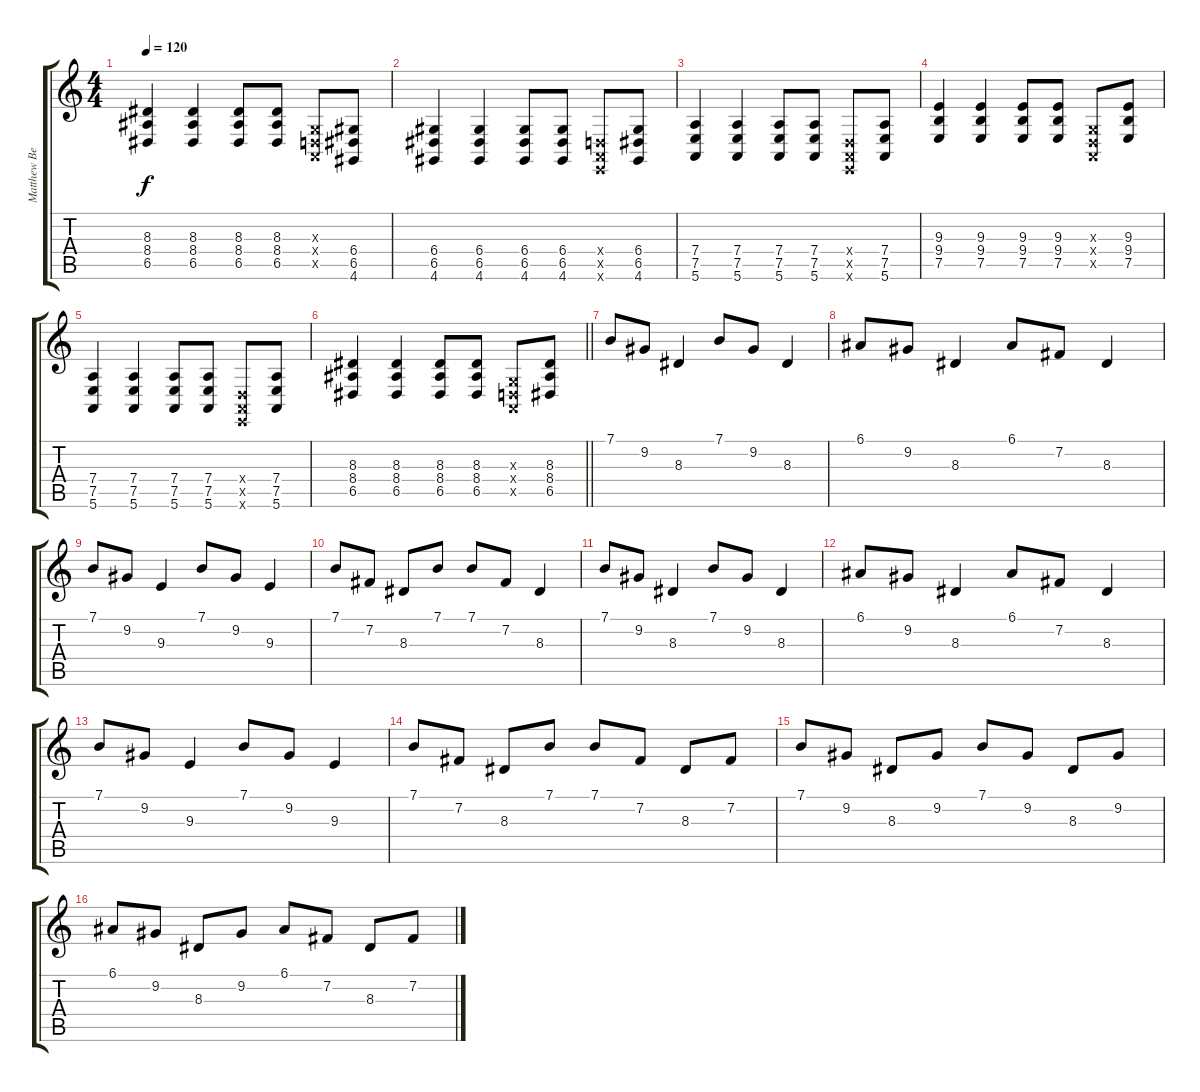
\track ("Matthew Bellamy" "Matthew Be") {instrument pad1newage}
\staff {score tabs}
\tuning (E4 B3 G3 D3 A2 E2) {hide}
\ts (4 4)
\tempo 120
\clef g2
\ks c
(8.3 8.4 6.5).4{dy f instrument distortionguitar} (8.3 8.4 6.5).4 (8.3 8.4 6.5).8 (8.3 8.4 6.5).8 (0.3{x} 0.4{x} 0.5{x}).8 (6.4 6.5 4.6).8 |
(6.4 6.5 4.6).4{instrument distortionguitar} (6.4 6.5 4.6).4 (6.4 6.5 4.6).8 (6.4 6.5 4.6).8 (0.4{x} 0.5{x} 0.6{x}).8 (6.4 6.5 4.6).8 |
(7.4 7.5 5.6).4{instrument distortionguitar} (7.4 7.5 5.6).4 (7.4 7.5 5.6).8 (7.4 7.5 5.6).8 (0.4{x} 0.5{x} 0.6{x}).8 (7.4 7.5 5.6).8 |
(9.3 9.4 7.5).4{instrument distortionguitar} (9.3 9.4 7.5).4 (9.3 9.4 7.5).8 (9.3 9.4 7.5).8 (0.3{x} 0.4{x} 0.5{x}).8 (9.3 9.4 7.5).8 |
(7.4 7.5 5.6).4{instrument distortionguitar} (7.4 7.5 5.6).4 (7.4 7.5 5.6).8 (7.4 7.5 5.6).8 (0.4{x} 0.5{x} 0.6{x}).8 (7.4 7.5 5.6).8 |
\barLineRight lightlight
(8.3 8.4 6.5).4{instrument distortionguitar} (8.3 8.4 6.5).4 (8.3 8.4 6.5).8 (8.3 8.4 6.5).8 (0.3{x} 0.4{x} 0.5{x}).8 (8.3 8.4 6.5).8 |
7.1.8{instrument electricguitarclean} 9.2.8 8.3.4 7.1.8 9.2.8 8.3.4 |
6.1.8 9.2.8 8.3.4 6.1.8 7.2.8 8.3.4 |
7.1.8{instrument electricguitarclean} 9.2.8 9.3.4 7.1.8 9.2.8 9.3.4 |
7.1.8 7.2.8 8.3.8 7.1.8 7.1.8 7.2.8 8.3.4 |
7.1.8{instrument electricguitarclean} 9.2.8 8.3.4 7.1.8 9.2.8 8.3.4 |
6.1.8 9.2.8 8.3.4 6.1.8 7.2.8 8.3.4 |
7.1.8{instrument electricguitarclean} 9.2.8 9.3.4 7.1.8 9.2.8 9.3.4 |
7.1.8 7.2.8 8.3.8 7.1.8 7.1.8 7.2.8 8.3.8 7.2.8 |
7.1.8{instrument electricguitarclean} 9.2.8 8.3.8 9.2.8 7.1.8 9.2.8 8.3.8 9.2.8 |
6.1.8 9.2.8 8.3.8 9.2.8 6.1.8 7.2.8 8.3.8 7.2.8
